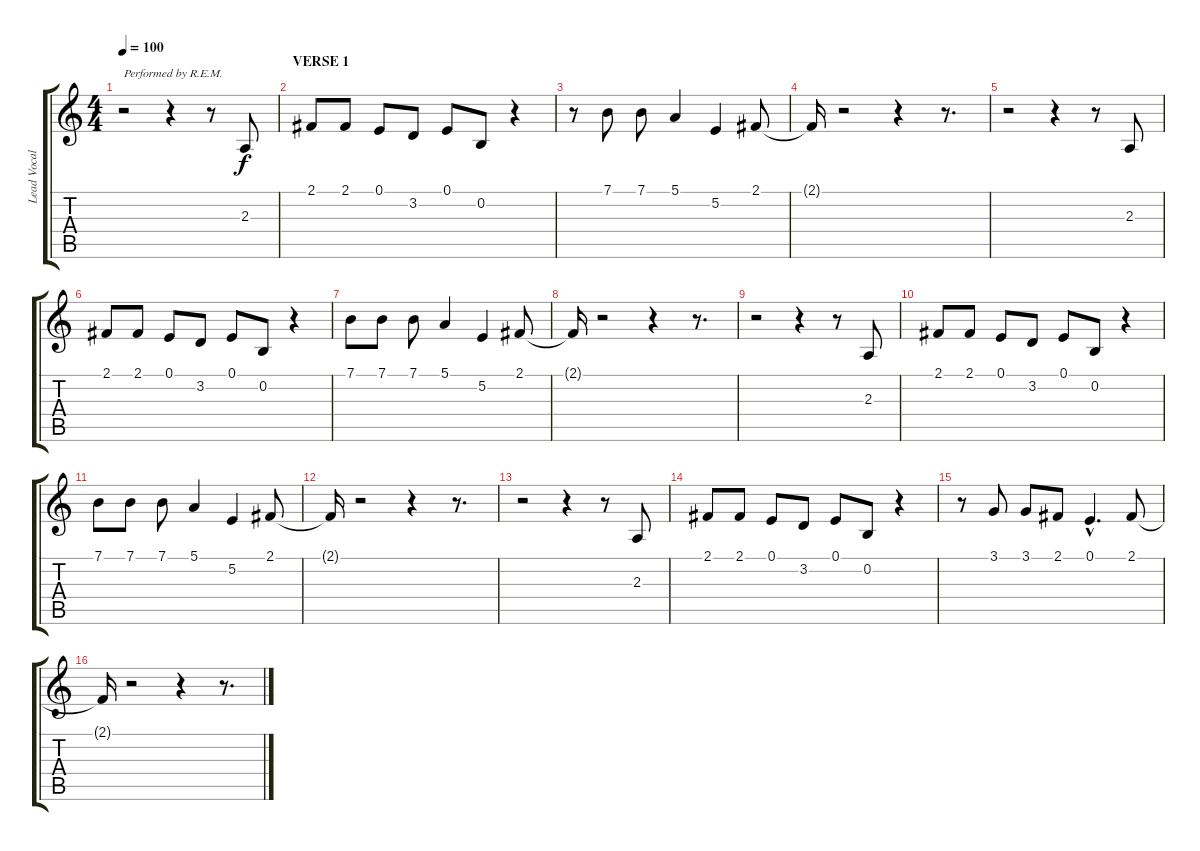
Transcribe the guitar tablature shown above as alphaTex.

\track ("Lead Vocals" "Lead Vocal") {instrument sopranosax}
\staff {score tabs}
\tuning (E4 B3 G3 D3 A2 E2) {hide}
\ts (4 4)
\tempo 100
\clef g2
\ks c
r.2{txt "Performed by R.E.M." dy f instrument sopranosax} r.4 r.8 2.3.8 |
\section ("" "VERSE 1")
2.1.8 2.1.8 0.1.8 3.2.8 0.1.8 0.2.8 r.4 |
r.8 7.1.8 7.1.8 5.1.4 5.2.4 2.1.8 |
2.1{t}.16 r.2 r.4 r.8{d} |
r.2 r.4 r.8 2.3.8 |
2.1.8 2.1.8 0.1.8 3.2.8 0.1.8 0.2.8 r.4 |
7.1.8 7.1.8 7.1.8 5.1.4 5.2.4 2.1.8 |
2.1{t}.16 r.2 r.4 r.8{d} |
r.2 r.4 r.8 2.3.8 |
2.1.8 2.1.8 0.1.8 3.2.8 0.1.8 0.2.8 r.4 |
7.1.8 7.1.8 7.1.8 5.1.4 5.2.4 2.1.8 |
2.1{t}.16 r.2 r.4 r.8{d} |
r.2 r.4 r.8 2.3.8 |
2.1.8 2.1.8 0.1.8 3.2.8 0.1.8 0.2.8 r.4 |
r.8 3.1.8 3.1.8 2.1.8 0.1{hac}.4{d} 2.1.8 |
2.1{t}.16 r.2 r.4 r.8{d}
